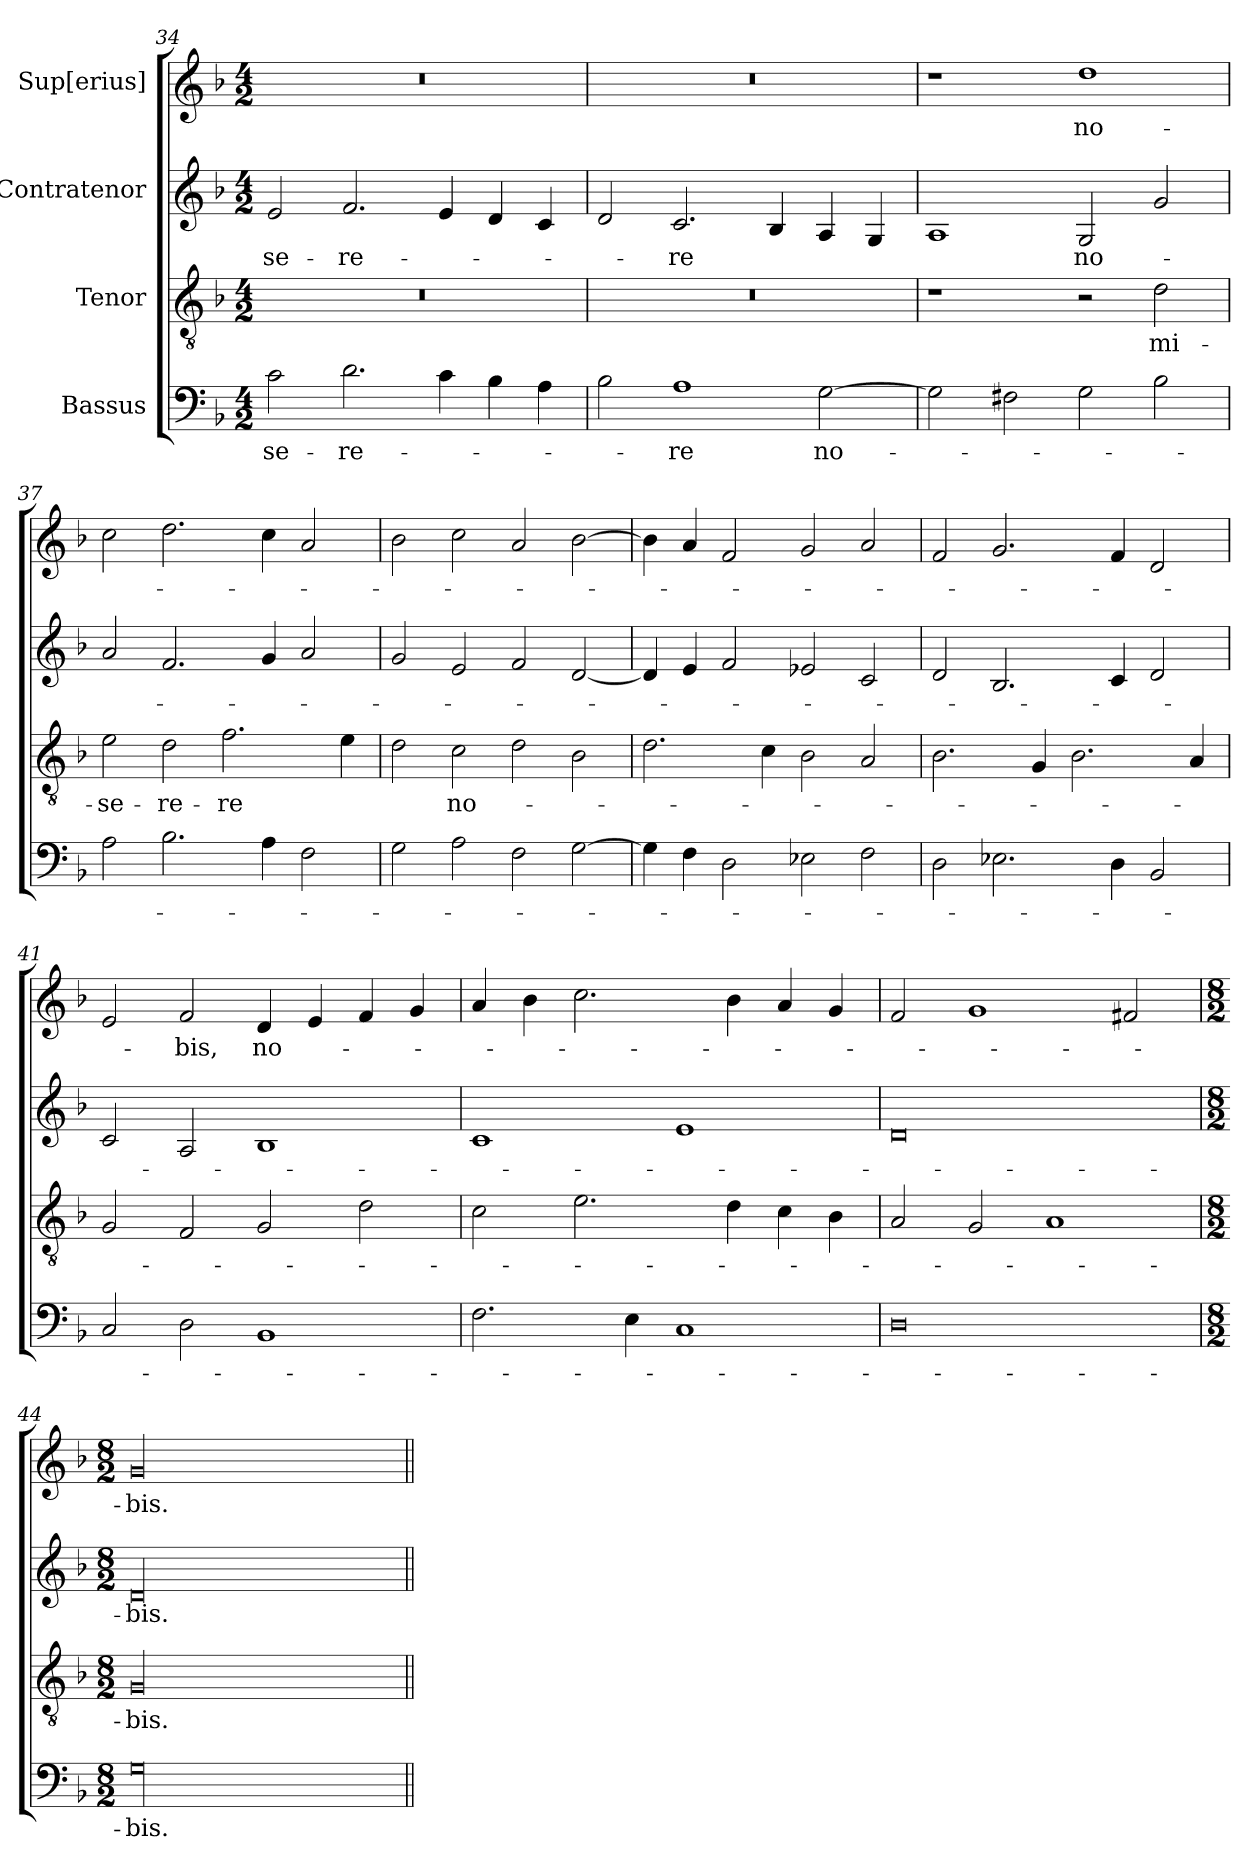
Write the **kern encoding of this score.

**kern	**text	**kern	**text	**kern	**text	**kern	**text
*part4	*part4	*part3	*part3	*part2	*part2	*part1	*part1
*staff4	*staff4	*staff3	*staff3	*staff2	*staff2	*staff1	*staff1
*I"Bassus	*	*I"Tenor	*	*I"Contratenor	*	*I"Sup[erius]	*
*clefF4	*	*clefGv2	*	*clefG2	*	*clefG2	*
*k[b-]	*	*k[b-]	*	*k[b-]	*	*k[b-]	*
*M4/2	*	*M4/2	*	*M4/2	*	*M4/2	*
=34	=34	=34	=34	=34	=34	=34	=34
2c\	-se-	0r	.	2e/	-se-	0r	.
2.d\	-re-	.	.	2.f/	-re-	.	.
4c\	.	.	.	4e/	.	.	.
4B-\	.	.	.	4d/	.	.	.
4A\	.	.	.	4c/	.	.	.
=35	=35	=35	=35	=35	=35	=35	=35
2B-\	.	0r	.	2d/	.	0r	.
1A\	-re	.	.	2.c/	-re	.	.
.	.	.	.	4B-/	.	.	.
[2G\	no-	.	.	4A/	.	.	.
.	.	.	.	4G/	.	.	.
=36	=36	=36	=36	=36	=36	=36	=36
2G\]	.	1r	.	1A/	.	1r	.
2F#X\	.	.	.	.	.	.	.
2G\	.	2r	.	2G/	no-	1dd\	no-
2B-\	.	2d\	mi-	2g/	.	.	.
=37	=37	=37	=37	=37	=37	=37	=37
2A\	.	2e\	-se-	2a/	.	2cc\	.
2.B-\	.	2d\	-re-	2.f/	.	2.dd\	.
.	.	2.f\	-re	.	.	.	.
4A\	.	.	.	4g/	.	4cc\	.
2F\	.	.	.	2a/	.	2a/	.
.	.	4e\	.	.	.	.	.
=38	=38	=38	=38	=38	=38	=38	=38
2G\	.	2d\	.	2g/	.	2b-\	.
2A\	.	2c\	no-	2e/	.	2cc\	.
2F\	.	2d\	.	2f/	.	2a/	.
[2G\	.	2B-\	.	[2d/	.	[2b-\	.
=39	=39	=39	=39	=39	=39	=39	=39
4G\]	.	2.d\	.	4d/]	.	4b-\]	.
4F\	.	.	.	4e/	.	4a/	.
2D\	.	.	.	2f/	.	2f/	.
.	.	4c\	.	.	.	.	.
2E-X\	.	2B-\	.	2e-X/	.	2g/	.
2F\	.	2A/	.	2c/	.	2a/	.
=40	=40	=40	=40	=40	=40	=40	=40
2D\	.	2.B-\	.	2d/	.	2f/	.
2.E-X\	.	.	.	2.B-/	.	2.g/	.
.	.	4G/	.	.	.	.	.
.	.	2.B-\	.	.	.	.	.
4D\	.	.	.	4c/	.	4f/	.
2BB-/	.	.	.	2d/	.	2d/	.
.	.	4A/	.	.	.	.	.
=41	=41	=41	=41	=41	=41	=41	=41
2C/	.	2G/	.	2c/	.	2e/	.
2D\	.	2F/	.	2A/	.	2f/	-bis,
1BB-/	.	2G/	.	1B-/	.	4d/	no-
.	.	.	.	.	.	4e/	.
.	.	2d\	.	.	.	4f/	.
.	.	.	.	.	.	4g/	.
=42	=42	=42	=42	=42	=42	=42	=42
2.F\	.	2c\	.	1c/	.	4a/	.
.	.	.	.	.	.	4b-\	.
.	.	2.e\	.	.	.	2.cc\	.
4E\	.	.	.	.	.	.	.
1C/	.	.	.	1e/	.	.	.
.	.	4d\	.	.	.	4b-\	.
.	.	4c\	.	.	.	4a/	.
.	.	4B-\	.	.	.	4g/	.
=43	=43	=43	=43	=43	=43	=43	=43
0D\	.	2A/	.	0d/	.	2f/	.
.	.	2G/	.	.	.	1g/	.
.	.	1A/	.	.	.	.	.
.	.	.	.	.	.	2f#X/	.
=44	=44	=44	=44	=44	=44	=44	=44
*M8/2	*	*M8/2	*	*M8/2	*	*M8/2	*
00G\	-bis.	00G/	-bis.	00d/	-bis.	00g/	-bis.
=||	=||	=||	=||	=||	=||	=||	=||
*-	*-	*-	*-	*-	*-	*-	*-
